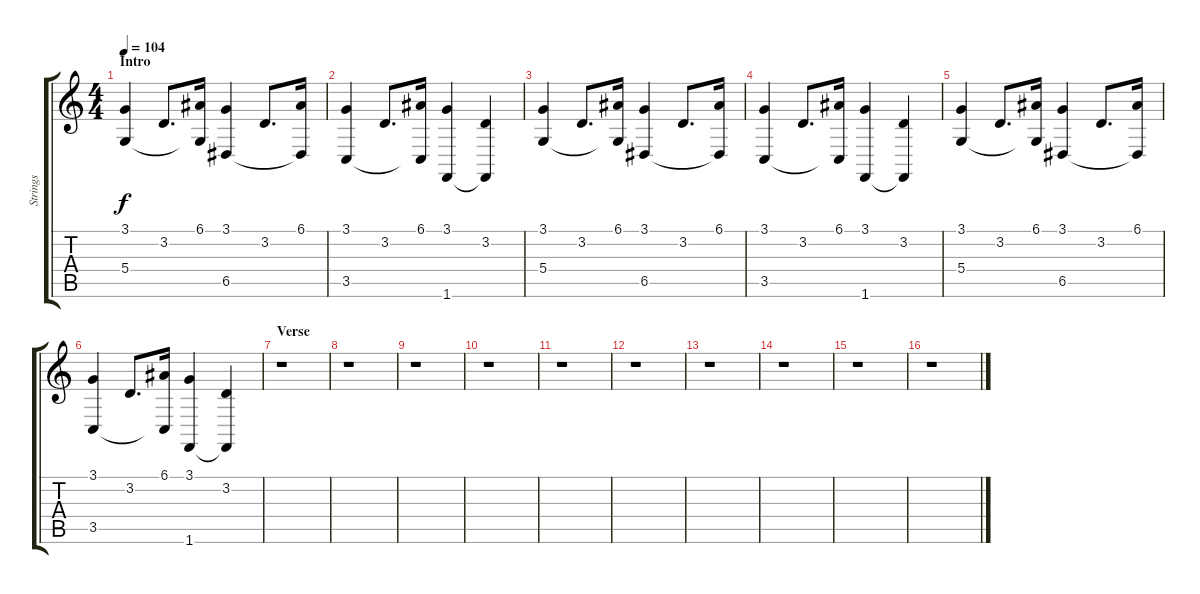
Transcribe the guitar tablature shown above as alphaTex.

\track ("Strings" "Strings") {instrument viola}
\staff {score tabs}
\tuning (E4 B3 G3 D3 A2 E2) {hide}
\ts (4 4)
\section ("" "Intro")
\tempo 104
\clef g2
\ks c
(3.1 5.4).4{dy f instrument viola} 3.2.8{d} (6.1 5.4{t}).16 (3.1 6.5).4 3.2.8{d} (6.1 6.5{t}).16 |
(3.1 3.5).4 3.2.8{d} (6.1 3.5{t}).16 (3.1 1.6).4 (3.2 1.6{t}).4 |
(3.1 5.4).4 3.2.8{d} (6.1 5.4{t}).16 (3.1 6.5).4 3.2.8{d} (6.1 6.5{t}).16 |
(3.1 3.5).4 3.2.8{d} (6.1 3.5{t}).16 (3.1 1.6).4 (3.2 1.6{t}).4 |
(3.1 5.4).4 3.2.8{d} (6.1 5.4{t}).16 (3.1 6.5).4 3.2.8{d} (6.1 6.5{t}).16 |
(3.1 3.5).4 3.2.8{d} (6.1 3.5{t}).16 (3.1 1.6).4 (3.2 1.6{t}).4 |
\section ("" "Verse")
r.1 |
r.1 |
r.1 |
r.1 |
r.1 |
r.1 |
r.1 |
r.1 |
r.1 |
r.1
